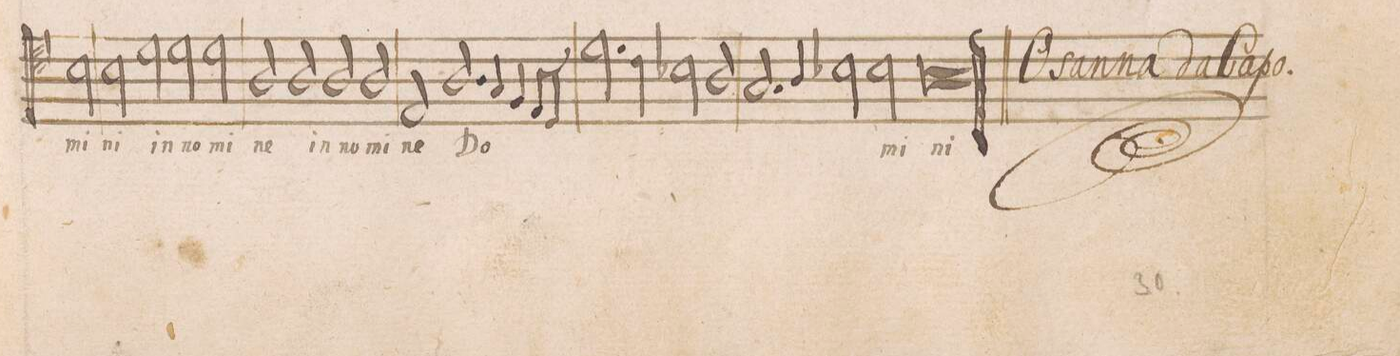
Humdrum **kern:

**kern	**text
*I"ALTVS	*
*clefC4	*
*k[]	*
*met(C|)	*
*M2/1	*
2B\	-mi-
=66-	=66-
2B\	-ni
2d\	in
2d\	no-
2d\	-mi-
=67-	=67-
2A/	-ne
2A/	in
2A/	no-
2A/	-mi-
=68-	=68-
2E/	-ne
2.A/	Do-
4G/	.
4Fny/	.
8E/L	.
8D/J	.
=69-	=69-
2.d\	.
4c\	.
2B-X\	.
2A/	.
=70-	=70-
2.G/	.
4A/	.
2B-X\	.
2B-\	-mi-
=71-	=71-
0Al	-ni
==	==
*-	*-
